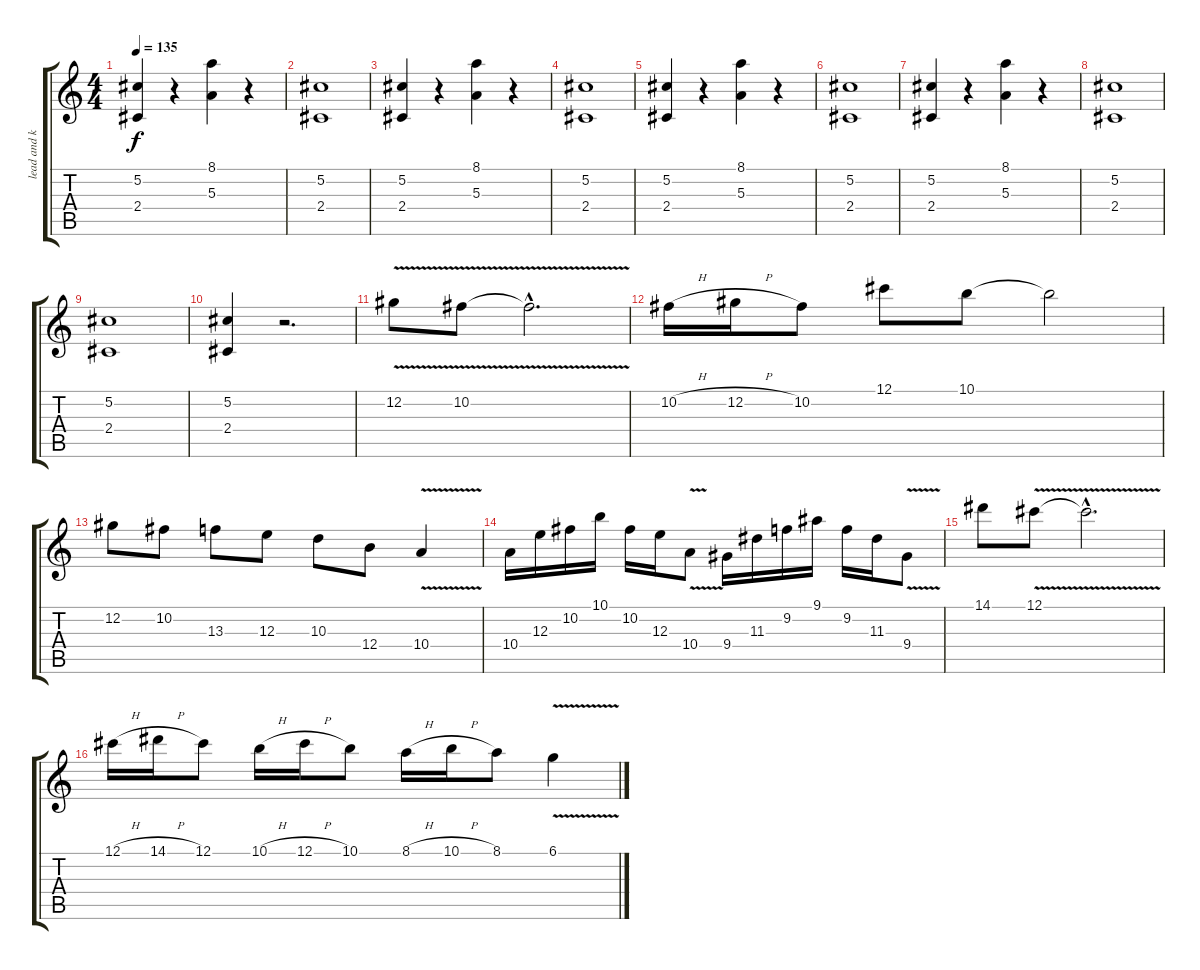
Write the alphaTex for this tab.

\track ("lead and keys" "lead and k") {instrument distortionguitar}
\staff {score tabs}
\tuning (Db4 Ab3 E3 B2 Gb2 Db2) {hide}
\ts (4 4)
\tempo 135
\clef g2
\ks c
(5.2 2.4).4{dy f} r.4 (8.1 5.3).4 r.4 |
(5.2 2.4).1 |
(5.2 2.4).4 r.4 (8.1 5.3).4 r.4 |
(5.2 2.4).1 |
(5.2 2.4).4 r.4 (8.1 5.3).4 r.4 |
(5.2 2.4).1 |
(5.2 2.4).4 r.4 (8.1 5.3).4 r.4 |
(5.2 2.4).1 |
(5.2 2.4).1 |
(5.2 2.4).4 r.2{d volume 14 instrument distortionguitar} |
12.2{v}.8 10.2{v}.8 10.2{hac t}.2{d} |
10.2{h}.16 12.2{h}.16 10.2.8 12.1.8 10.1.8 10.1{t}.2 |
12.2.8 10.2.8 13.3.8 12.3.8 10.3.8 12.4.8 10.4{v}.4 |
10.4.16 12.3.16 10.2.16 10.1.16 10.2.16 12.3.16 10.4{v}.8 9.4.16 11.3.16 9.2.16 9.1.16 9.2.16 11.3.16 9.4{v}.8 |
14.1.8 12.1{v}.8 12.1{hac t}.2{d} |
12.1{h}.16 14.1{h}.16 12.1.8 10.1{h}.16 12.1{h}.16 10.1.8 8.1{h}.16 10.1{h}.16 8.1.8 6.1{v}.4
